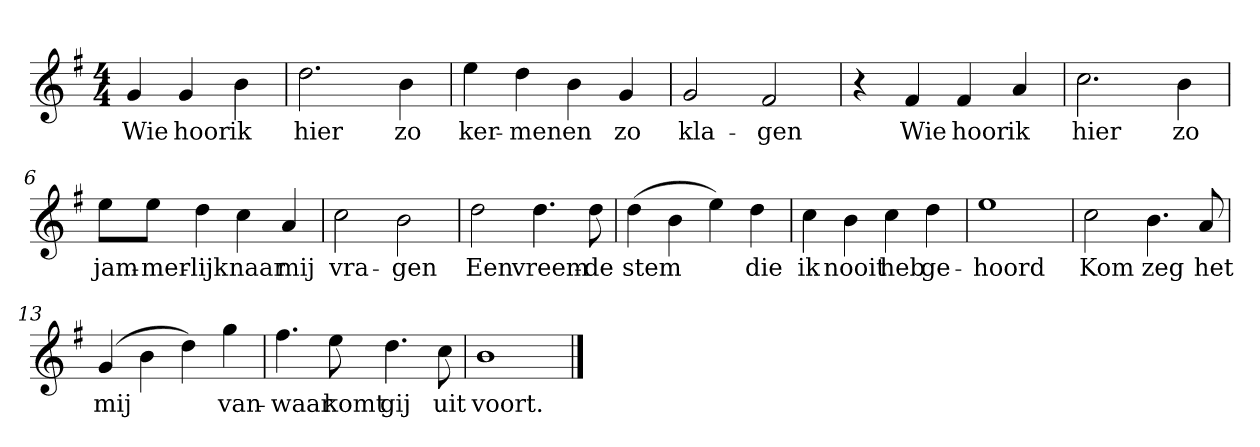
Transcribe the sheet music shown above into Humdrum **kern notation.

**kern	**text
*part1	*part1
*staff1	*staff1
*clefG2	*
*k[f#]	*
*G:	*
*M4/4	*
*MM120	*
=	=
4g	Wie
4g	hoor
4b	ik
=1	=1
2.dd	hier
4b	zo
=2	=2
4ee	ker-
4dd	-men
4b	en
4g	zo
=3	=3
2g	kla-
2f#	-gen
=4	=4
4r	.
4f#	Wie
4f#	hoor
4a	ik
=5	=5
2.cc	hier
4b	zo
=6	=6
8ee\L	jam-
8ee\J	-mer-
4dd	-lijk
4cc	naar
4a	mij
=7	=7
2cc	vra-
2b	-gen
=8	=8
2dd	Een
4.dd	vreem-
8dd	-de
=9	=9
(4dd	stem
4b	.
4ee)	.
4dd	die
=10	=10
4cc	ik
4b	nooit
4cc	heb
4dd	ge-
=11	=11
1ee	-hoord
=12	=12
2cc	Kom
4.b	zeg
8a	het
=13	=13
(4g	mij
4b	.
4dd)	.
4gg	van-
=14	=14
4.ff#	-waar
8ee	komt
4.dd	gij
8cc	uit
=15	=15
1b	voort.
==	==
*-	*-
